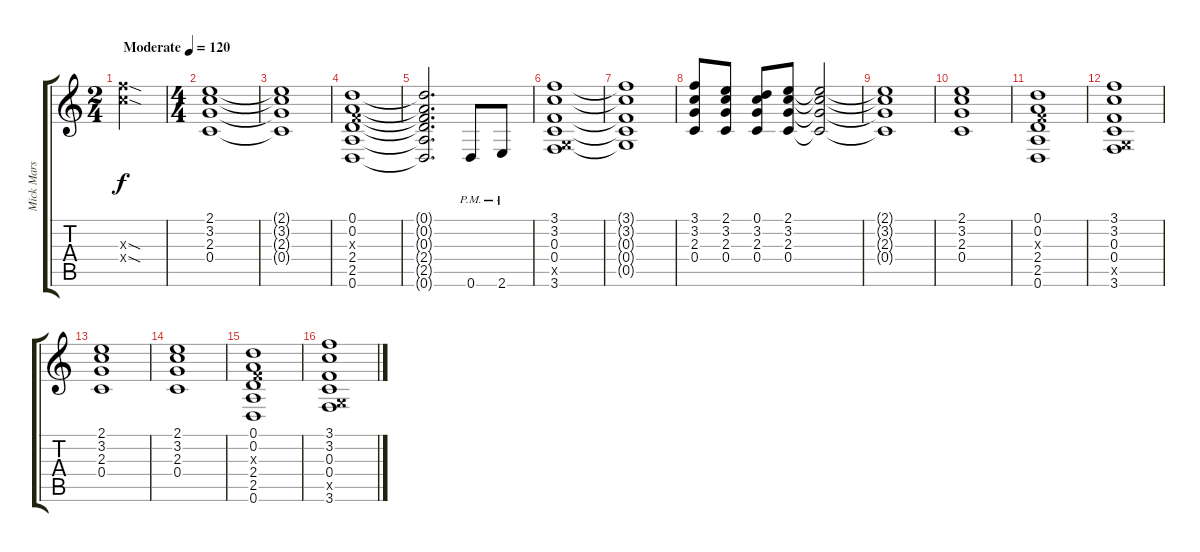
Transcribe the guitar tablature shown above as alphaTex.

\track ("Mick Mars - Rhytm - Guitar I" "Mick Mars ") {instrument distortionguitar}
\staff {score tabs}
\tuning (D4 A3 F3 C3 G2 D2) {hide}
\ts (2 4)
\tempo (120 "Moderate")
\clef g2
\ks c
(12.3{sod x} 12.4{sod x}).2{dy f instrument distortionguitar} |
\ts (4 4)
(2.1 3.2 2.3 0.4).1 |
(2.1{t} 3.2{t} 2.3{t} 0.4{t}).1 |
(0.1 0.2 0.3{x} 2.4 2.5 0.6).1 |
(0.1{t} 0.2{t} 0.3{t} 2.4{t} 2.5{t} 0.6{t}).2{d} 0.6{pm}.8 2.6{pm}.8 |
(3.1 3.2 0.3 0.4 0.5{x} 3.6).1 |
(3.1{t} 3.2{t} 0.3{t} 0.4{t} 0.5{t}).1 |
(3.1 3.2 2.3 0.4).8 (2.1 3.2 2.3 0.4).8 (0.1 3.2 2.3 0.4).8 (2.1 3.2 2.3 0.4).8 (2.1{t} 3.2{t} 2.3{t} 0.4{t}).2 |
(2.1{t} 3.2{t} 2.3{t} 0.4{t}).1 |
(2.1 3.2 2.3 0.4).1 |
(0.1 0.2 0.3{x} 2.4 2.5 0.6).1 |
(3.1 3.2 0.3 0.4 0.5{x} 3.6).1 |
(2.1 3.2 2.3 0.4).1 |
(2.1 3.2 2.3 0.4).1 |
(0.1 0.2 0.3{x} 2.4 2.5 0.6).1 |
(3.1 3.2 0.3 0.4 0.5{x} 3.6).1
